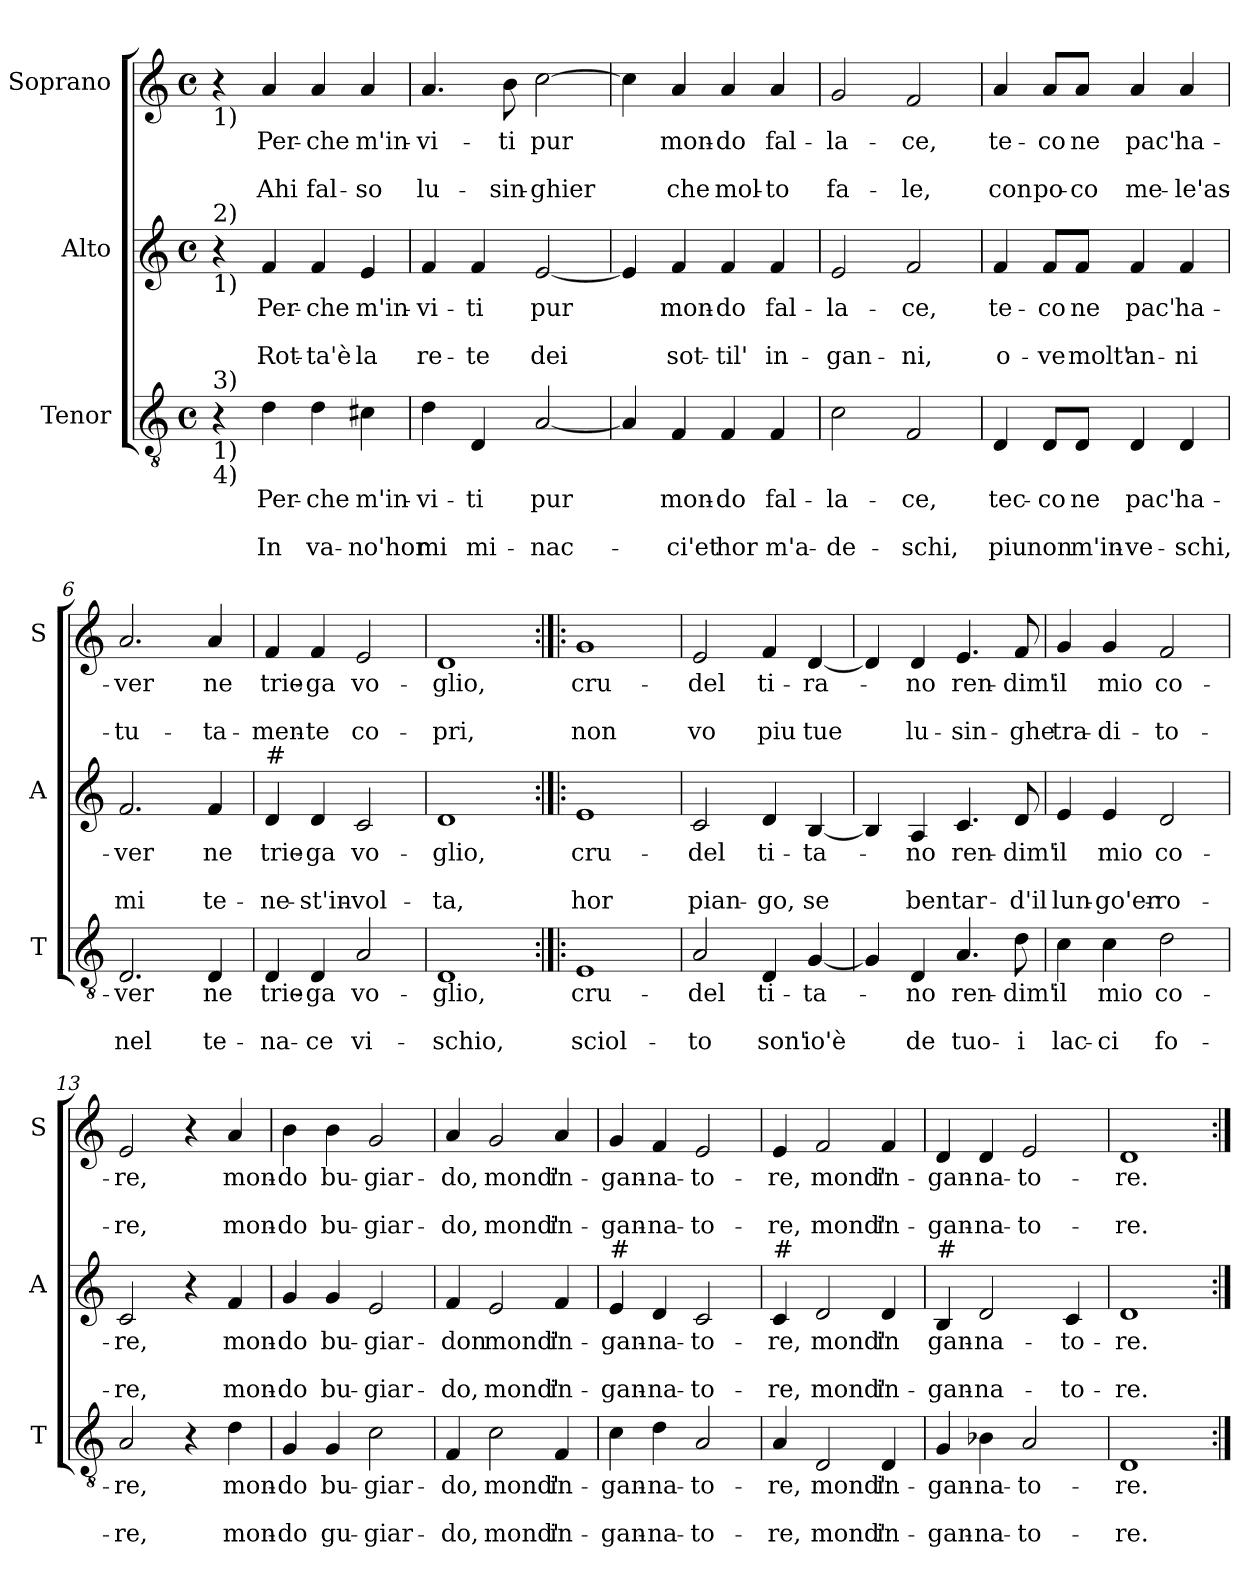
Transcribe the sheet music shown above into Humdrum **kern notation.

**kern	**text	**text	**text	**kern	**text	**text	**text	**kern	**text	**text	**text
*part3	*part3	*part3	*part3	*part2	*part2	*part2	*part2	*part1	*part1	*part1	*part1
*staff3	*staff3	*staff3	*staff3	*staff2	*staff2	*staff2	*staff2	*staff1	*staff1	*staff1	*staff1
*I"Tenor	*	*	*	*I"Alto	*	*	*	*I"Soprano	*	*	*
*I'T	*	*	*	*I'A	*	*	*	*I'S	*	*	*
*clefGv2	*	*	*	*clefG2	*	*	*	*clefG2	*	*	*
*k[]	*	*	*	*k[]	*	*	*	*k[]	*	*	*
*C:	*	*	*	*C:	*	*	*	*C:	*	*	*
*M4/4	*	*	*	*M4/4	*	*	*	*M4/4	*	*	*
*met(c)	*	*	*	*met(c)	*	*	*	*met(c)	*	*	*
=1	=1	=1	=1	=1	=1	=1	=1	=1	=1	=1	=1
!	!	!	!	!	!	!	!	!LO:TX:b:t=1)	!	!	!
!	!	!	!	!LO:TX:a:t=2)	!	!	!	!	!	!	!
!	!	!	!	!LO:TX:b:t=1)	!	!	!	!	!	!	!
!LO:TX:a:t=3)	!	!	!	!	!	!	!	!	!	!	!
!LO:TX:b:t=1)	!	!	!	!	!	!	!	!	!	!	!
!LO:TX:b:t=4)	!	!	!	!	!	!	!	!	!	!	!
4r	.	.	.	4r	.	.	.	4r	.	.	.
!	!LO:LY:b	!	!LO:LY:b	!	!LO:LY:b	!	!LO:LY:b	!	!LO:LY:b	!	!LO:LY:b
4d\	Per-	.	In	4f/	Per-	.	Rot-	4a/	Per-	.	Ahi
!	!LO:LY:b	!	!LO:LY:b	!	!LO:LY:b	!	!LO:LY:b	!	!LO:LY:b	!	!LO:LY:b
4d\	-che	.	va-	4f/	-che	.	-ta'è	4a/	-che	.	fal-
!	!LO:LY:b	!	!LO:LY:b	!	!LO:LY:b	!	!LO:LY:b	!	!LO:LY:b	!	!LO:LY:b
4c#X\	m'in-	.	-no'hor	4e/	m'in-	.	la	4a/	m'in-	.	-so
=2	=2	=2	=2	=2	=2	=2	=2	=2	=2	=2	=2
!	!LO:LY:b	!	!LO:LY:b	!	!LO:LY:b	!	!LO:LY:b	!	!LO:LY:b	!	!LO:LY:b
4d\	-vi-	.	mi	4f/	-vi-	.	re-	4.a/	-vi-	.	lu-
!	!LO:LY:b	!	!LO:LY:b	!	!LO:LY:b	!	!LO:LY:b	!	!	!	!
4D/	-ti	.	mi-	4f/	-ti	.	-te	.	.	.	.
!	!	!	!	!	!	!	!	!	!LO:LY:b	!	!LO:LY:b
.	.	.	.	.	.	.	.	8b\	-ti	.	-sin-
!	!LO:LY:b	!	!LO:LY:b	!	!LO:LY:b	!	!LO:LY:b	!	!LO:LY:b	!	!LO:LY:b
[2A/	pur	.	-nac-	[2e/	pur	.	dei	[2cc\	pur	.	-ghier
=3	=3	=3	=3	=3	=3	=3	=3	=3	=3	=3	=3
4A/]	.	.	.	4e/]	.	.	.	4cc\]	.	.	.
!	!LO:LY:b	!	!LO:LY:b	!	!LO:LY:b	!	!LO:LY:b	!	!LO:LY:b	!	!LO:LY:b
4F/	mon-	.	-ci'et	4f/	mon-	.	sot-	4a/	mon-	.	che
!	!LO:LY:b	!	!LO:LY:b	!	!LO:LY:b	!	!LO:LY:b	!	!LO:LY:b	!	!LO:LY:b
4F/	-do	.	hor	4f/	-do	.	-til'	4a/	-do	.	mol-
!	!LO:LY:b	!	!LO:LY:b	!	!LO:LY:b	!	!LO:LY:b	!	!LO:LY:b	!	!LO:LY:b
4F/	fal-	.	m'a-	4f/	fal-	.	in-	4a/	fal-	.	-to
=4	=4	=4	=4	=4	=4	=4	=4	=4	=4	=4	=4
!	!LO:LY:b	!	!LO:LY:b	!	!LO:LY:b	!	!LO:LY:b	!	!LO:LY:b	!	!LO:LY:b
2c\	-la-	.	-de-	2e/	-la-	.	-gan-	2g/	-la-	.	fa-
!	!LO:LY:b	!	!LO:LY:b	!	!LO:LY:b	!	!LO:LY:b	!	!LO:LY:b	!	!LO:LY:b
2F/	-ce,	.	-schi,	2f/	-ce,	.	-ni,	2f/	-ce,	.	-le,
!!LO:LB:g=z
=5	=5	=5	=5	=5	=5	=5	=5	=5	=5	=5	=5
!	!LO:LY:b	!	!LO:LY:b	!	!LO:LY:b	!	!LO:LY:b	!	!LO:LY:b	!	!LO:LY:b
4D/	tec-	.	piu	4f/	te-	.	o-	4a/	te-	.	con
!	!LO:LY:b	!	!LO:LY:b	!	!LO:LY:b	!	!LO:LY:b	!	!LO:LY:b	!	!LO:LY:b
8D/L	-co	.	non	8f/L	-co	.	-ve	8a/L	-co	.	po-
!	!LO:LY:b	!	!LO:LY:b	!	!LO:LY:b	!	!LO:LY:b	!	!LO:LY:b	!	!LO:LY:b
8D/J	ne	.	m'in-	8f/J	ne	.	molt'	8a/J	ne	.	-co
!	!LO:LY:b	!	!LO:LY:b	!	!LO:LY:b	!	!LO:LY:b	!	!LO:LY:b	!	!LO:LY:b
4D/	pac'	.	-ve-	4f/	pac'	.	an-	4a/	pac'	.	me-
!	!LO:LY:b	!	!LO:LY:b	!	!LO:LY:b	!	!LO:LY:b	!	!LO:LY:b	!	!LO:LY:b
4D/	ha-	.	-schi,	4f/	ha-	.	-ni	4a/	ha-	.	-le'as-
=6	=6	=6	=6	=6	=6	=6	=6	=6	=6	=6	=6
!	!LO:LY:b	!	!LO:LY:b	!	!LO:LY:b	!	!LO:LY:b	!	!LO:LY:b	!	!LO:LY:b
2.D/	-ver	.	nel	2.f/	-ver	.	mi	2.a/	-ver	.	-tu-
!	!LO:LY:b	!	!LO:LY:b	!	!LO:LY:b	!	!LO:LY:b	!	!LO:LY:b	!	!LO:LY:b
4D/	ne	.	te-	4f/	ne	.	te-	4a/	ne	.	-ta-
=7	=7	=7	=7	=7	=7	=7	=7	=7	=7	=7	=7
!	!	!	!	!LO:TX:a:t=#	!	!	!	!	!	!	!
!	!LO:LY:b	!	!LO:LY:b	!	!LO:LY:b	!	!LO:LY:b	!	!LO:LY:b	!	!LO:LY:b
4D/	trie-	.	-na-	4d/	trie-	.	-ne-	4f/	trie-	.	-men-
!	!LO:LY:b	!	!LO:LY:b	!	!LO:LY:b	!	!LO:LY:b	!	!LO:LY:b	!	!LO:LY:b
4D/	-ga	.	-ce	4d/	-ga	.	-st'in-	4f/	-ga	.	-te
!	!LO:LY:b	!	!LO:LY:b	!	!LO:LY:b	!	!LO:LY:b	!	!LO:LY:b	!	!LO:LY:b
2A/	vo-	.	vi-	2c/	vo-	.	-vol-	2e/	vo-	.	co-
=8	=8	=8	=8	=8	=8	=8	=8	=8	=8	=8	=8
!	!LO:LY:b	!	!LO:LY:b	!	!LO:LY:b	!	!LO:LY:b	!	!LO:LY:b	!	!LO:LY:b
1D	-glio,	.	-schio,	1d	-glio,	.	-ta,	1d	-glio,	.	-pri,
=9:|!|:	=9:|!|:	=9:|!|:	=9:|!|:	=9:|!|:	=9:|!|:	=9:|!|:	=9:|!|:	=9:|!|:	=9:|!|:	=9:|!|:	=9:|!|:
!	!LO:LY:b	!	!LO:LY:b	!	!LO:LY:b	!	!LO:LY:b	!	!LO:LY:b	!	!LO:LY:b
1E	cru-	.	sciol-	1e	cru-	.	hor	1g	cru-	.	non
!!LO:PB:g=z
=10	=10	=10	=10	=10	=10	=10	=10	=10	=10	=10	=10
!	!LO:LY:b	!	!LO:LY:b	!	!LO:LY:b	!	!LO:LY:b	!	!LO:LY:b	!	!LO:LY:b
2A/	-del	.	-to	2c/	-del	.	pian-	2e/	-del	.	vo
!	!LO:LY:b	!	!LO:LY:b	!	!LO:LY:b	!	!LO:LY:b	!	!LO:LY:b	!	!LO:LY:b
4D/	ti-	.	son'	4d/	ti-	.	-go,	4f/	ti-	.	piu
!	!LO:LY:b	!	!LO:LY:b	!	!LO:LY:b	!	!LO:LY:b	!	!LO:LY:b	!	!LO:LY:b
[4G/	-ta-	.	io'è	[4B/	-ta-	.	se	[4d/	-ra-	.	tue
=11	=11	=11	=11	=11	=11	=11	=11	=11	=11	=11	=11
4G/]	.	.	.	4B/]	.	.	.	4d/]	.	.	.
!	!LO:LY:b	!	!LO:LY:b	!	!LO:LY:b	!	!LO:LY:b	!	!LO:LY:b	!	!LO:LY:b
4D/	-no	.	de	4A/	-no	.	ben	4d/	-no	.	lu-
!	!LO:LY:b	!	!LO:LY:b	!	!LO:LY:b	!	!LO:LY:b	!	!LO:LY:b	!	!LO:LY:b
4.A/	ren-	.	tuo-	4.c/	ren-	.	tar-	4.e/	ren-	.	-sin-
!	!LO:LY:b	!	!LO:LY:b	!	!LO:LY:b	!	!LO:LY:b	!	!LO:LY:b	!	!LO:LY:b
8d\	-dim'	.	-i	8d/	-dim'	.	-d'il	8f/	-dim'	.	-ghe
=12	=12	=12	=12	=12	=12	=12	=12	=12	=12	=12	=12
!	!LO:LY:b	!	!LO:LY:b	!	!LO:LY:b	!	!LO:LY:b	!	!LO:LY:b	!	!LO:LY:b
4c\	il	.	lac-	4e/	il	.	lun-	4g/	il	.	tra-
!	!LO:LY:b	!	!LO:LY:b	!	!LO:LY:b	!	!LO:LY:b	!	!LO:LY:b	!	!LO:LY:b
4c\	mio	.	-ci	4e/	mio	.	-go'er-	4g/	mio	.	-di-
!	!LO:LY:b	!	!LO:LY:b	!	!LO:LY:b	!	!LO:LY:b	!	!LO:LY:b	!	!LO:LY:b
2d\	co-	.	fo-	2d/	co-	.	-ro-	2f/	co-	.	-to-
=13	=13	=13	=13	=13	=13	=13	=13	=13	=13	=13	=13
!	!LO:LY:b	!	!LO:LY:b	!	!LO:LY:b	!	!LO:LY:b	!	!LO:LY:b	!	!LO:LY:b
2A/	-re,	.	-re,	2c/	-re,	.	-re,	2e/	-re,	.	-re,
4r	.	.	.	4r	.	.	.	4r	.	.	.
!	!LO:LY:b	!	!LO:LY:b	!	!LO:LY:b	!	!LO:LY:b	!	!LO:LY:b	!	!LO:LY:b
4d\	mon-	.	mon-	4f/	mon-	.	mon-	4a/	mon-	.	mon-
=14	=14	=14	=14	=14	=14	=14	=14	=14	=14	=14	=14
!	!LO:LY:b	!	!LO:LY:b	!	!LO:LY:b	!	!LO:LY:b	!	!LO:LY:b	!	!LO:LY:b
4G/	-do	.	-do	4g/	-do	.	-do	4b\	-do	.	-do
!	!LO:LY:b	!	!LO:LY:b	!	!LO:LY:b	!	!LO:LY:b	!	!LO:LY:b	!	!LO:LY:b
4G/	bu-	.	gu-	4g/	bu-	.	bu-	4b\	bu-	.	bu-
!	!LO:LY:b	!	!LO:LY:b	!	!LO:LY:b	!	!LO:LY:b	!	!LO:LY:b	!	!LO:LY:b
2c\	-giar-	.	-giar-	2e/	-giar-	.	-giar-	2g/	-giar-	.	-giar-
!!LO:LB:g=z
=15	=15	=15	=15	=15	=15	=15	=15	=15	=15	=15	=15
!	!LO:LY:b	!	!LO:LY:b	!	!LO:LY:b	!	!LO:LY:b	!	!LO:LY:b	!	!LO:LY:b
4F/	-do,	.	-do,	4f/	-don	.	-do,	4a/	-do,	.	-do,
!	!LO:LY:b	!	!LO:LY:b	!	!LO:LY:b	!	!LO:LY:b	!	!LO:LY:b	!	!LO:LY:b
2c\	mond'	.	mond'	2e/	mond'	.	mond'	2g/	mond'	.	mond'
!	!LO:LY:b	!	!LO:LY:b	!	!LO:LY:b	!	!LO:LY:b	!	!LO:LY:b	!	!LO:LY:b
4F/	in-	.	in-	4f/	in-	.	in-	4a/	in-	.	in-
=16	=16	=16	=16	=16	=16	=16	=16	=16	=16	=16	=16
!	!	!	!	!LO:TX:a:t=#	!	!	!	!	!	!	!
!	!LO:LY:b	!	!LO:LY:b	!	!LO:LY:b	!	!LO:LY:b	!	!LO:LY:b	!	!LO:LY:b
4c\	-gan-	.	-gan-	4e/	-gan-	.	-gan-	4g/	-gan-	.	-gan-
!	!LO:LY:b	!	!LO:LY:b	!	!LO:LY:b	!	!LO:LY:b	!	!LO:LY:b	!	!LO:LY:b
4d\	-na-	.	-na-	4d/	-na-	.	-na-	4f/	-na-	.	-na-
!	!LO:LY:b	!	!LO:LY:b	!	!LO:LY:b	!	!LO:LY:b	!	!LO:LY:b	!	!LO:LY:b
2A/	-to-	.	-to-	2c/	-to-	.	-to-	2e/	-to-	.	-to-
=17	=17	=17	=17	=17	=17	=17	=17	=17	=17	=17	=17
!	!	!	!	!LO:TX:a:t=#	!	!	!	!	!	!	!
!	!LO:LY:b	!	!LO:LY:b	!	!LO:LY:b	!	!LO:LY:b	!	!LO:LY:b	!	!LO:LY:b
4A/	-re,	.	-re,	4c/	-re,	.	-re,	4e/	-re,	.	-re,
!	!LO:LY:b	!	!LO:LY:b	!	!LO:LY:b	!	!LO:LY:b	!	!LO:LY:b	!	!LO:LY:b
2D/	mond'	.	mond'	2d/	mond'	.	mond'	2f/	mond'	.	mond'
!	!LO:LY:b	!	!LO:LY:b	!	!LO:LY:b	!	!LO:LY:b	!	!LO:LY:b	!	!LO:LY:b
4D/	in-	.	in-	4d/	in	.	in-	4f/	in-	.	in-
=18	=18	=18	=18	=18	=18	=18	=18	=18	=18	=18	=18
!	!	!	!	!LO:TX:a:t=#	!	!	!	!	!	!	!
!	!LO:LY:b	!	!LO:LY:b	!	!LO:LY:b	!	!LO:LY:b	!	!LO:LY:b	!	!LO:LY:b
4G/	-gan-	.	-gan-	4B/	gan-	.	-gan-	4d/	-gan-	.	-gan-
!	!LO:LY:b	!	!LO:LY:b	!	!LO:LY:b	!	!LO:LY:b	!	!LO:LY:b	!	!LO:LY:b
4B-X\	-na-	.	-na-	2d/	-na-	.	-na-	4d/	-na-	.	-na-
!	!LO:LY:b	!	!LO:LY:b	!	!	!	!	!	!LO:LY:b	!	!LO:LY:b
2A/	-to-	.	-to-	.	.	.	.	2e/	-to-	.	-to-
!	!	!	!	!	!LO:LY:b	!	!LO:LY:b	!	!	!	!
.	.	.	.	4c/	-to-	.	-to-	.	.	.	.
=19	=19	=19	=19	=19	=19	=19	=19	=19	=19	=19	=19
!	!LO:LY:b	!	!LO:LY:b	!	!LO:LY:b	!	!LO:LY:b	!	!LO:LY:b	!	!LO:LY:b
1D	-re.	.	-re.	1d	-re.	.	-re.	1d	-re.	.	-re.
=:|!	=:|!	=:|!	=:|!	=:|!	=:|!	=:|!	=:|!	=:|!	=:|!	=:|!	=:|!
*-	*-	*-	*-	*-	*-	*-	*-	*-	*-	*-	*-
